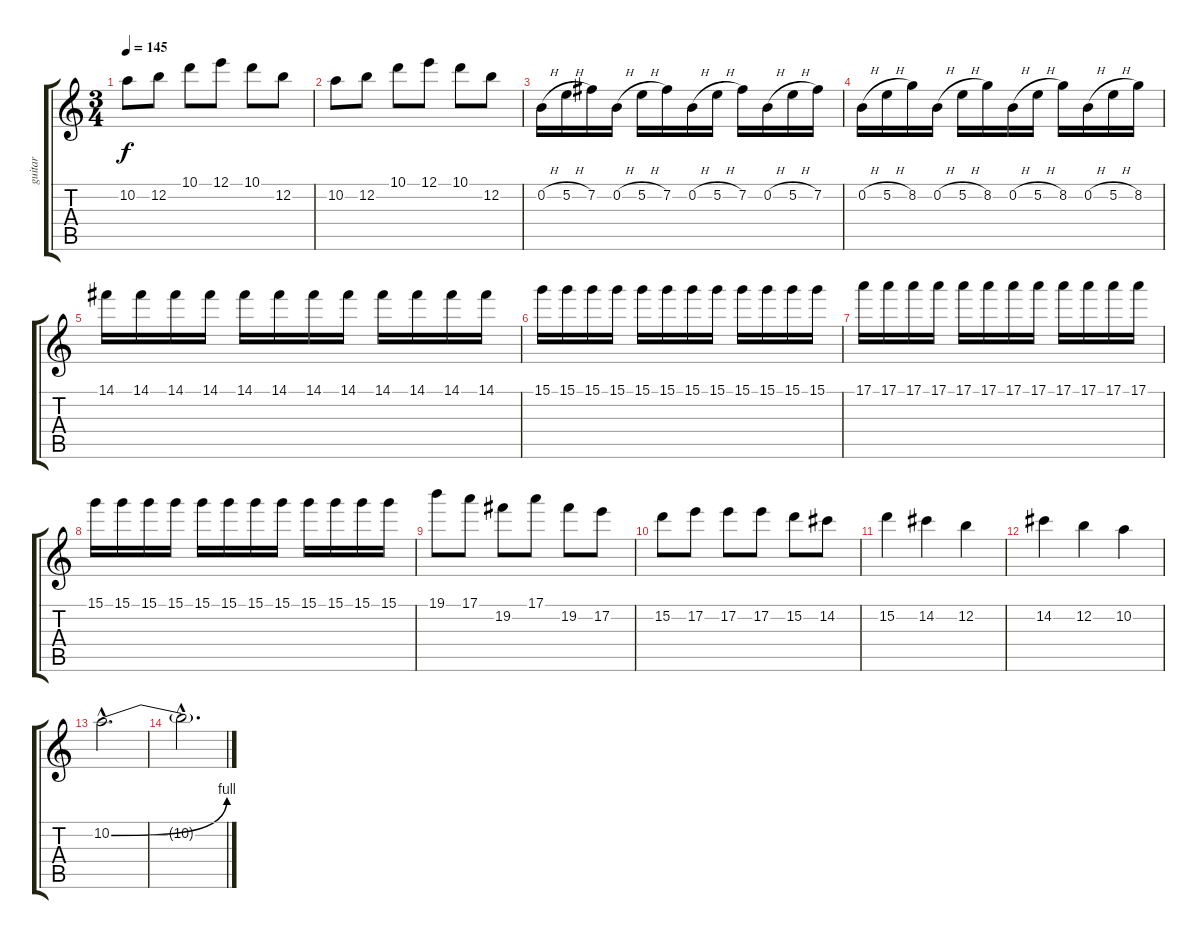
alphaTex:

\track ("guitar" "guitar") {instrument distortionguitar}
\staff {score tabs}
\tuning (E4 B3 G3 D3 A2 E2) {hide}
\ts (3 4)
\tempo 145
\clef g2
\ks c
10.2.8{dy f} 12.2.8 10.1.8 12.1.8 10.1.8 12.2.8 |
10.2.8 12.2.8 10.1.8 12.1.8 10.1.8 12.2.8 |
0.2{h}.16 5.2{h}.16 7.2.16 0.2{h}.16 5.2{h}.16 7.2.16 0.2{h}.16 5.2{h}.16 7.2.16 0.2{h}.16 5.2{h}.16 7.2.16 |
0.2{h}.16 5.2{h}.16 8.2.16 0.2{h}.16 5.2{h}.16 8.2.16 0.2{h}.16 5.2{h}.16 8.2.16 0.2{h}.16 5.2{h}.16 8.2.16 |
14.1.16 14.1.16 14.1.16 14.1.16 14.1.16 14.1.16 14.1.16 14.1.16 14.1.16 14.1.16 14.1.16 14.1.16 |
15.1.16 15.1.16 15.1.16 15.1.16 15.1.16 15.1.16 15.1.16 15.1.16 15.1.16 15.1.16 15.1.16 15.1.16 |
17.1.16 17.1.16 17.1.16 17.1.16 17.1.16 17.1.16 17.1.16 17.1.16 17.1.16 17.1.16 17.1.16 17.1.16 |
15.1.16 15.1.16 15.1.16 15.1.16 15.1.16 15.1.16 15.1.16 15.1.16 15.1.16 15.1.16 15.1.16 15.1.16 |
19.1.8 17.1.8 19.2.8 17.1.8 19.2.8 17.2.8 |
15.2.8 17.2.8 17.2.8 17.2.8 15.2.8 14.2.8 |
15.2.4 14.2.4 12.2.4 |
14.2.4 12.2.4 10.2.4 |
10.2{be (bend 0 0 60 4) hac}.2{d} |
10.2{hac t}.2{d}
